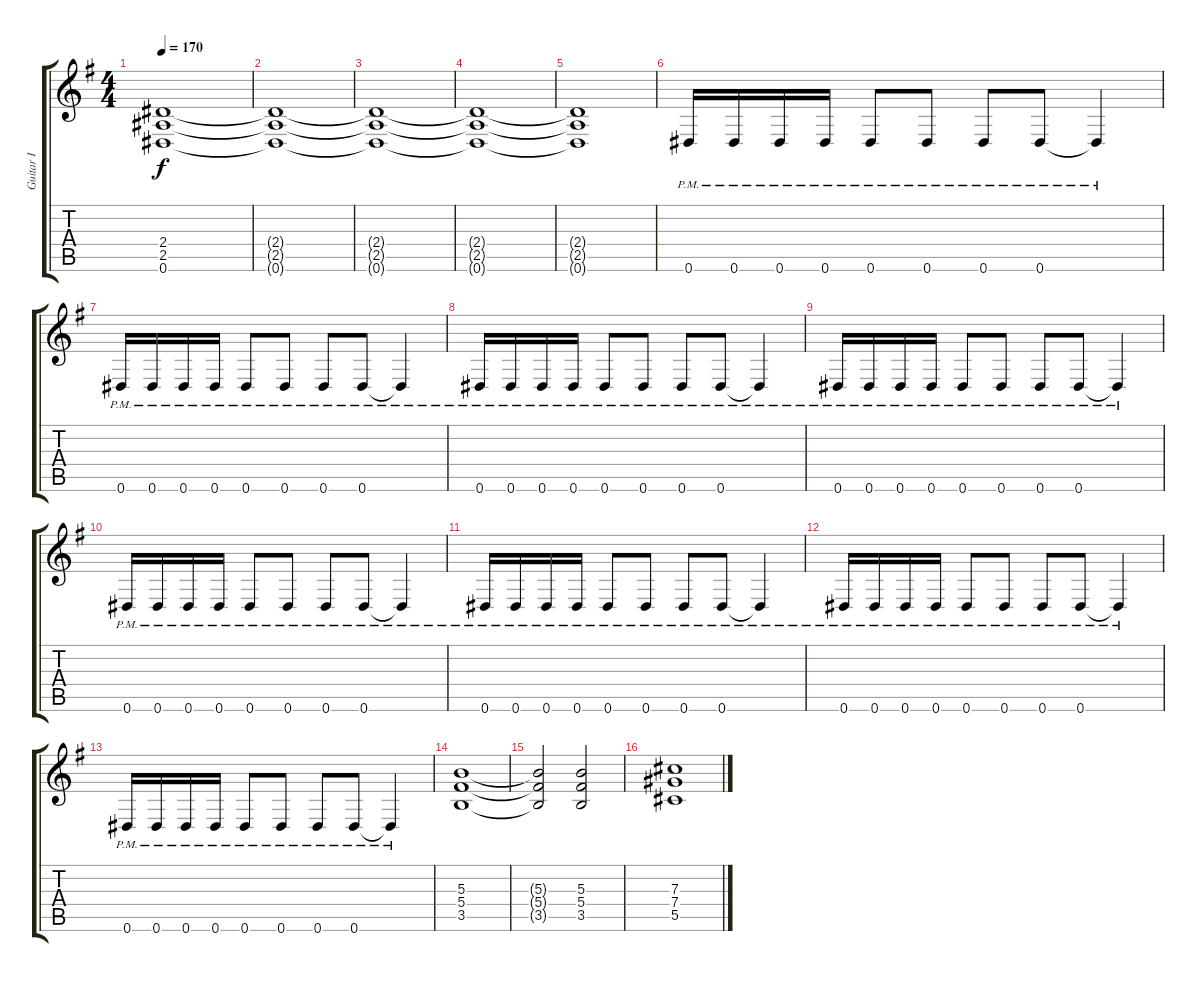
\track ("Guitar I" "Guitar I") {instrument distortionguitar}
\staff {score tabs}
\tuning (Eb4 Bb3 Gb3 Db3 Ab2 Eb2) {hide}
\ts (4 4)
\tempo 170
\clef g2
\ks g
(2.4{t} 2.5{t} 0.6{t}).1{dy f volume 2} |
(2.4{t} 2.5{t} 0.6{t}).1{volume 4} |
(2.4{t} 2.5{t} 0.6{t}).1 |
(2.4{t} 2.5{t} 0.6{t}).1 |
(2.4{t} 2.5{t} 0.6{t}).1 |
0.6{pm}.16{volume 6} 0.6{pm}.16 0.6{pm}.16 0.6{pm}.16 0.6{pm}.8 0.6{pm}.8 0.6{pm}.8 0.6{pm}.8 0.6{pm t}.4{volume 0} |
0.6{pm}.16 0.6{pm}.16 0.6{pm}.16 0.6{pm}.16 0.6{pm}.8 0.6{pm}.8 0.6{pm}.8 0.6{pm}.8 0.6{pm t}.4 |
0.6{pm}.16 0.6{pm}.16 0.6{pm}.16 0.6{pm}.16 0.6{pm}.8 0.6{pm}.8 0.6{pm}.8 0.6{pm}.8 0.6{pm t}.4 |
0.6{pm}.16 0.6{pm}.16 0.6{pm}.16 0.6{pm}.16 0.6{pm}.8 0.6{pm}.8 0.6{pm}.8 0.6{pm}.8 0.6{pm t}.4 |
0.6{pm}.16 0.6{pm}.16 0.6{pm}.16 0.6{pm}.16 0.6{pm}.8 0.6{pm}.8 0.6{pm}.8 0.6{pm}.8 0.6{pm t}.4 |
0.6{pm}.16 0.6{pm}.16 0.6{pm}.16 0.6{pm}.16 0.6{pm}.8 0.6{pm}.8 0.6{pm}.8 0.6{pm}.8 0.6{pm t}.4 |
0.6{pm}.16 0.6{pm}.16 0.6{pm}.16 0.6{pm}.16 0.6{pm}.8 0.6{pm}.8 0.6{pm}.8 0.6{pm}.8 0.6{pm t}.4 |
0.6{pm}.16 0.6{pm}.16 0.6{pm}.16 0.6{pm}.16 0.6{pm}.8 0.6{pm}.8 0.6{pm}.8 0.6{pm}.8 0.6{pm t}.4 |
(5.3 5.4 3.5).1 |
(5.3{t} 5.4{t} 3.5{t}).2 (5.3 5.4 3.5).2 |
(7.3 7.4 5.5).1
